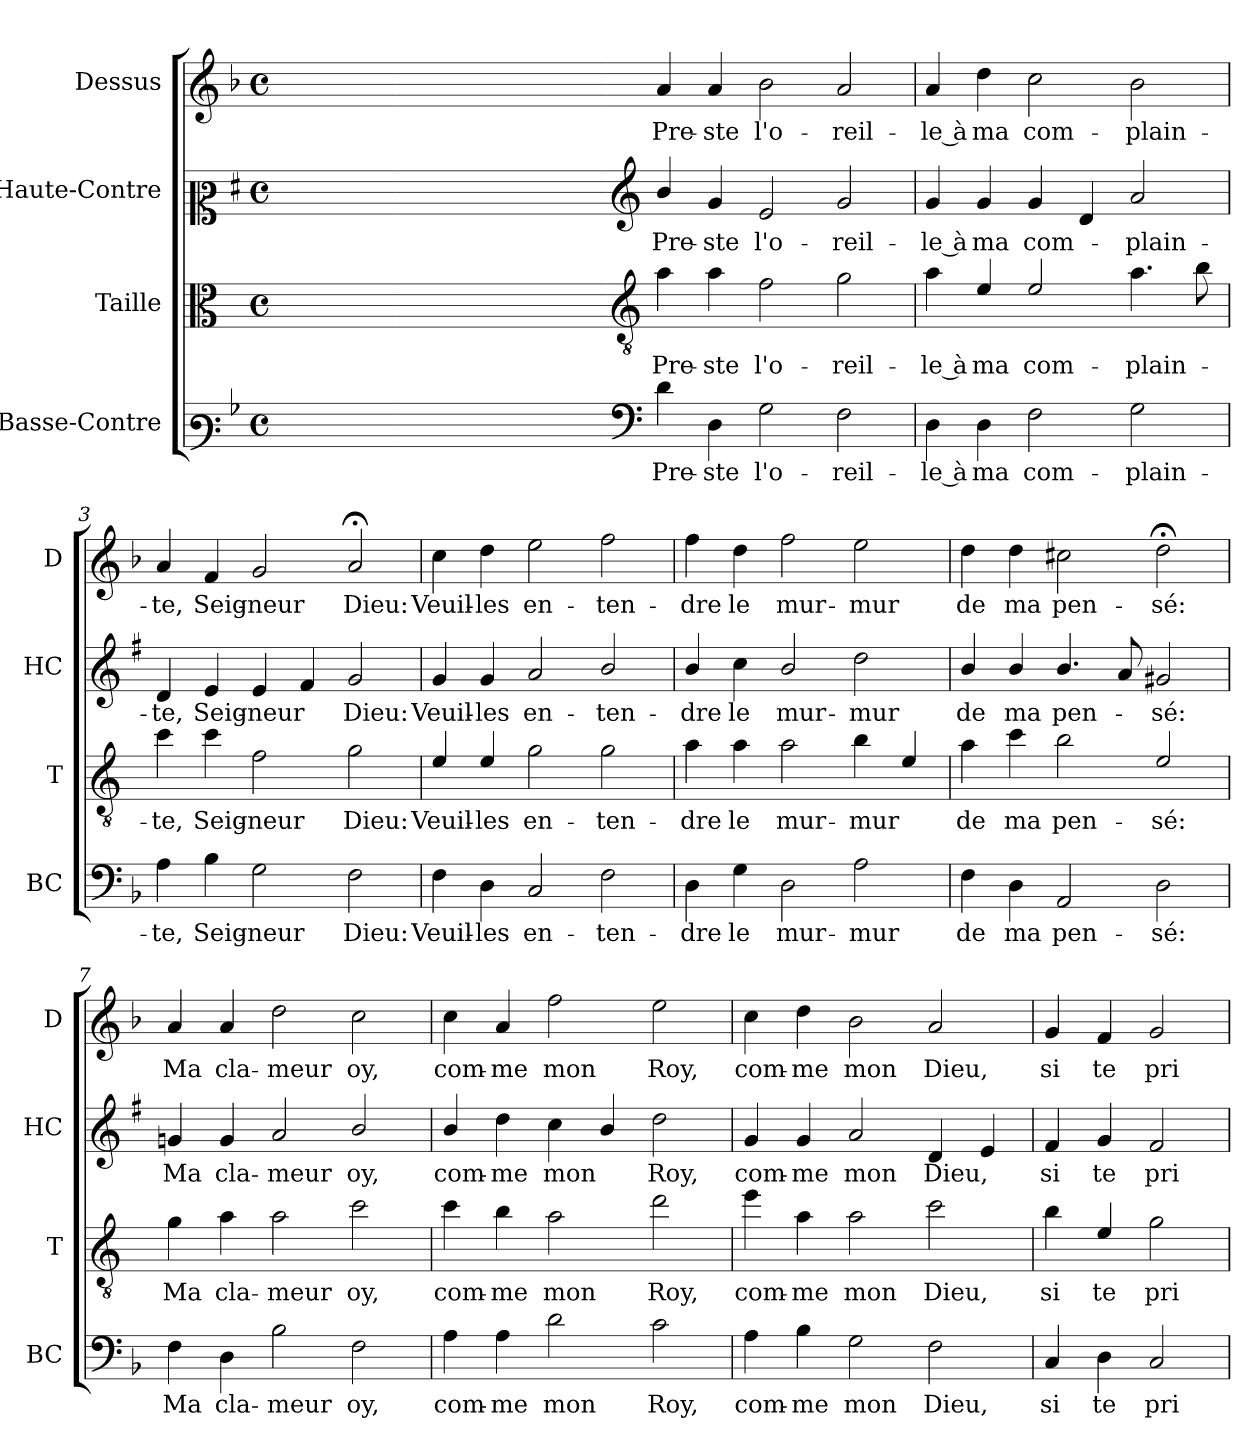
**kern	**text	**kern	**text	**kern	**text	**kern	**text
*part4	*part4	*part3	*part3	*part2	*part2	*part1	*part1
*staff4	*staff4	*staff3	*staff3	*staff2	*staff2	*staff1	*staff1
*I"Basse-Contre	*	*I"Taille	*	*I"Haute-Contre	*	*I"Dessus	*
*I'BC	*	*I'T	*	*I'HC	*	*I'D	*
*clefF3	*	*clefC3	*	*clefC2	*	*clefG2	*
*	*	*ITrd4c7	*	*ITrd1c2	*	*	*
*k[b-]	*	*k[b-]	*	*k[b-]	*	*k[b-]	*
*F:	*	*F:	*	*F:	*	*F:	*
*M4/4	*	*M4/4	*	*M4/4	*	*M4/4	*
*met(c)	*	*met(c)	*	*met(c)	*	*met(c)	*
=	=	=	=	=	=	=	=
1ryy	.	1ryy	.	1ryy	.	1ryy	.
=1X-	=1X-	=1X-	=1X-	=1X-	=1X-	=1X-	=1X-
4ryy	.	4ryy	.	4ryy	.	4ryy	.
4ryy	.	4ryy	.	4ryy	.	4ryy	.
4ryy	.	4ryy	.	4ryy	.	4ryy	.
4ryy	.	4ryy	.	4ryy	.	4ryy	.
=1-	=1-	=1-	=1-	=1-	=1-	=1-	=1-
*clefF4	*	*clefGv2	*	*clefG2	*	*	*
!	!LO:LY:b	!	!LO:LY:b	!	!LO:LY:b	!	!LO:LY:b
4d\	Pre-	4d\	Pre-	4a/	Pre-	4a/	Pre-
!	!LO:LY:b	!	!LO:LY:b	!	!LO:LY:b	!	!LO:LY:b
4D\	-ste	4d\	-ste	4f/	-ste	4a/	-ste
!	!LO:LY:b	!	!LO:LY:b	!	!LO:LY:b	!	!LO:LY:b
2G\	l'o-	2B-\	l'o-	2d/	l'o-	2b-\	l'o-
!	!LO:LY:b	!	!LO:LY:b	!	!LO:LY:b	!	!LO:LY:b
2F\	-reil-	2c\	-reil-	2f/	-reil-	2a/	-reil-
=2	=2	=2	=2	=2	=2	=2	=2
!	!LO:LY:b	!	!LO:LY:b	!	!LO:LY:b	!	!LO:LY:b
4D\	-le à	4d\	-le à	4f/	-le à	4a/	-le à
!	!LO:LY:b	!	!LO:LY:b	!	!LO:LY:b	!	!LO:LY:b
4D\	ma	4A/	ma	4f/	ma	4dd\	ma
!	!LO:LY:b	!	!LO:LY:b	!	!LO:LY:b	!	!LO:LY:b
2F\	com-	2A/	com-	4f/	com-	2cc\	com-
.	.	.	.	4c/	.	.	.
!	!LO:LY:b	!	!LO:LY:b	!	!LO:LY:b	!	!LO:LY:b
2G\	-plain-	4.d\	-plain-	2g/	-plain-	2b-\	-plain-
.	.	8e\	.	.	.	.	.
=3	=3	=3	=3	=3	=3	=3	=3
!	!LO:LY:b	!	!LO:LY:b	!	!LO:LY:b	!	!LO:LY:b
4A\	-te,	4f\	-te,	4c/	-te,	4a/	-te,
!	!LO:LY:b	!	!LO:LY:b	!	!LO:LY:b	!	!LO:LY:b
4B-\	Seig-	4f\	Seig-	4d/	Seig-	4f/	Seig-
!	!LO:LY:b	!	!LO:LY:b	!	!LO:LY:b	!	!LO:LY:b
2G\	-neur	2B-\	-neur	4d/	-neur	2g/	-neur
.	.	.	.	4e/	.	.	.
!	!LO:LY:b	!	!LO:LY:b	!	!LO:LY:b	!	!LO:LY:b
2F\	Dieu:	2c\	Dieu:	2f/	Dieu:	2a;</	Dieu:
=4!	=4!	=4!	=4!	=4!	=4!	=4!	=4!
!	!LO:LY:b	!	!LO:LY:b	!	!LO:LY:b	!	!LO:LY:b
4F\	Veuil-	4A/	Veuil-	4f/	Veuil-	4cc\	Veuil-
!	!LO:LY:b	!	!LO:LY:b	!	!LO:LY:b	!	!LO:LY:b
4D\	-les	4A/	-les	4f/	-les	4dd\	-les
!	!LO:LY:b	!	!LO:LY:b	!	!LO:LY:b	!	!LO:LY:b
2C/	en-	2c\	en-	2g/	en-	2ee\	en-
!	!LO:LY:b	!	!LO:LY:b	!	!LO:LY:b	!	!LO:LY:b
2F\	-ten-	2c\	-ten-	2a/	-ten-	2ff\	-ten-
!!LO:LB:g=z
=5	=5	=5	=5	=5	=5	=5	=5
!	!LO:LY:b	!	!LO:LY:b	!	!LO:LY:b	!	!LO:LY:b
4D\	-dre	4d\	-dre	4a/	-dre	4ff\	-dre
!	!LO:LY:b	!	!LO:LY:b	!	!LO:LY:b	!	!LO:LY:b
4G\	le	4d\	le	4b-\	le	4dd\	le
!	!LO:LY:b	!	!LO:LY:b	!	!LO:LY:b	!	!LO:LY:b
2D\	mur-	2d\	mur-	2a/	mur-	2ff\	mur-
!	!LO:LY:b	!	!LO:LY:b	!	!LO:LY:b	!	!LO:LY:b
2A\	-mur	4e\	-mur	2cc\	-mur	2ee\	-mur
.	.	4A/	.	.	.	.	.
=6	=6	=6	=6	=6	=6	=6	=6
!	!LO:LY:b	!	!LO:LY:b	!	!LO:LY:b	!	!LO:LY:b
4F\	de	4d\	de	4a/	de	4dd\	de
!	!LO:LY:b	!	!LO:LY:b	!	!LO:LY:b	!	!LO:LY:b
4D\	ma	4f\	ma	4a/	ma	4dd\	ma
!	!LO:LY:b	!	!LO:LY:b	!	!LO:LY:b	!	!LO:LY:b
2AA/	pen-	2e\	pen-	4.a/	pen-	2cc#X\	pen-
.	.	.	.	8g/	.	.	.
!	!LO:LY:b	!	!LO:LY:b	!	!LO:LY:b	!	!LO:LY:b
2D\	-sé:	2A/	-sé:	2f#X/	-sé:	2dd;<\	-sé:
=7!	=7!	=7!	=7!	=7!	=7!	=7!	=7!
!	!LO:LY:b	!	!LO:LY:b	!	!LO:LY:b	!	!LO:LY:b
4F\	Ma	4c\	Ma	4fni/	Ma	4a/	Ma
!	!LO:LY:b	!	!LO:LY:b	!	!LO:LY:b	!	!LO:LY:b
4D\	cla-	4d\	cla-	4f/	cla-	4a/	cla-
!	!LO:LY:b	!	!LO:LY:b	!	!LO:LY:b	!	!LO:LY:b
2B-\	-meur	2d\	-meur	2g/	-meur	2dd\	-meur
!	!LO:LY:b	!	!LO:LY:b	!	!LO:LY:b	!	!LO:LY:b
2F\	oy,	2f\	oy,	2a/	oy,	2cc\	oy,
=8	=8	=8	=8	=8	=8	=8	=8
!	!LO:LY:b	!	!LO:LY:b	!	!LO:LY:b	!	!LO:LY:b
4A\	com-	4f\	com-	4a/	com-	4cc\	com-
!	!LO:LY:b	!	!LO:LY:b	!	!LO:LY:b	!	!LO:LY:b
4A\	-me	4e\	-me	4cc\	-me	4a/	-me
!	!LO:LY:b	!	!LO:LY:b	!	!LO:LY:b	!	!LO:LY:b
2d\	mon	2d\	mon	4b-\	mon	2ff\	mon
.	.	.	.	4a/	.	.	.
!	!LO:LY:b	!	!LO:LY:b	!	!LO:LY:b	!	!LO:LY:b
2c\	Roy,	2g\	Roy,	2cc\	Roy,	2ee\	Roy,
=9	=9	=9	=9	=9	=9	=9	=9
!	!LO:LY:b	!	!LO:LY:b	!	!LO:LY:b	!	!LO:LY:b
4A\	com-	4a\	com-	4f/	com-	4cc\	com-
!	!LO:LY:b	!	!LO:LY:b	!	!LO:LY:b	!	!LO:LY:b
4B-\	-me	4d\	-me	4f/	-me	4dd\	-me
!	!LO:LY:b	!	!LO:LY:b	!	!LO:LY:b	!	!LO:LY:b
2G\	mon	2d\	mon	2g/	mon	2b-\	mon
!	!LO:LY:b	!	!LO:LY:b	!	!LO:LY:b	!	!LO:LY:b
2F\	Dieu,	2f\	Dieu,	4c/	Dieu,	2a/	Dieu,
.	.	.	.	4d/	.	.	.
=10	=10	=10	=10	=10	=10	=10	=10
!	!LO:LY:b	!	!LO:LY:b	!	!LO:LY:b	!	!LO:LY:b
4C/	si	4e\	si	4e/	si	4g/	si
!	!LO:LY:b	!	!LO:LY:b	!	!LO:LY:b	!	!LO:LY:b
4D\	te	4A/	te	4f/	te	4f/	te
!	!LO:LY:b	!	!LO:LY:b	!	!LO:LY:b	!	!LO:LY:b
2C/	pri-	2c\	pri-	2e/	pri-	2g/	pri-
=	=	=	=	=	=	=	=
*-	*-	*-	*-	*-	*-	*-	*-
